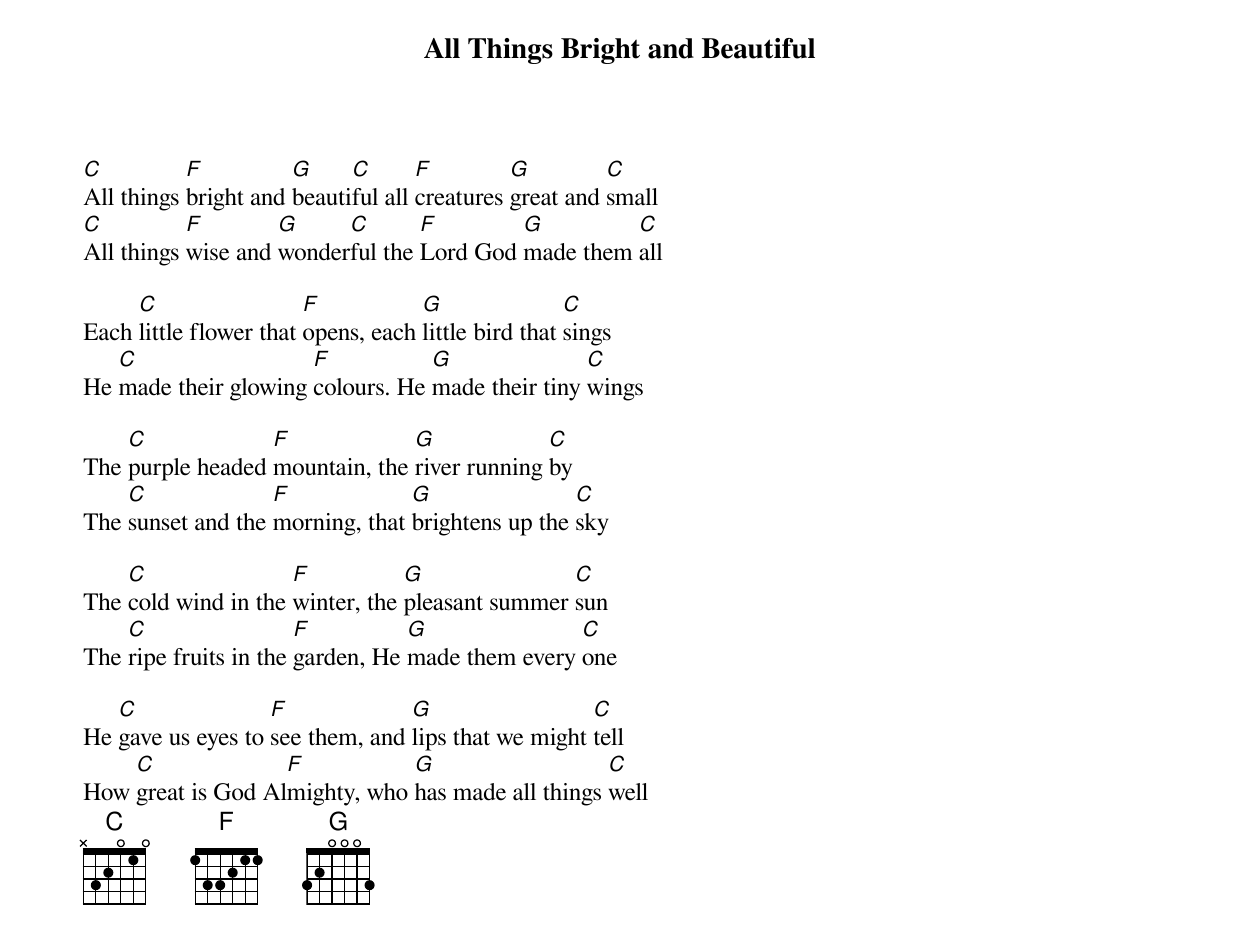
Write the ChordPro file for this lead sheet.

{title: All Things Bright and Beautiful}
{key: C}
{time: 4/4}
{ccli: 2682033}
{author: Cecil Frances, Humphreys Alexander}
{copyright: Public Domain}

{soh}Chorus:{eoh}
[C]All things [F]bright and [G]beauti[C]ful all [F]creatures [G]great and [C]small
[C]All things [F]wise and [G]wonder[C]ful the [F]Lord God [G]made them [C]all

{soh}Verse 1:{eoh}
Each [C]little flower that [F]opens, each [G]little bird that [C]sings
He [C]made their glowing [F]colours. He [G]made their tiny [C]wings

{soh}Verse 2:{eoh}
The [C]purple headed [F]mountain, the [G]river running [C]by
The [C]sunset and the [F]morning, that [G]brightens up the [C]sky

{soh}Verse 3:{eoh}
The [C]cold wind in the [F]winter, the [G]pleasant summer [C]sun
The [C]ripe fruits in the [F]garden, He [G]made them every [C]one

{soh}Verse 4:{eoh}
He [C]gave us eyes to [F]see them, and [G]lips that we might [C]tell
How [C]great is God Al[F]mighty, who [G]has made all things [C]well
